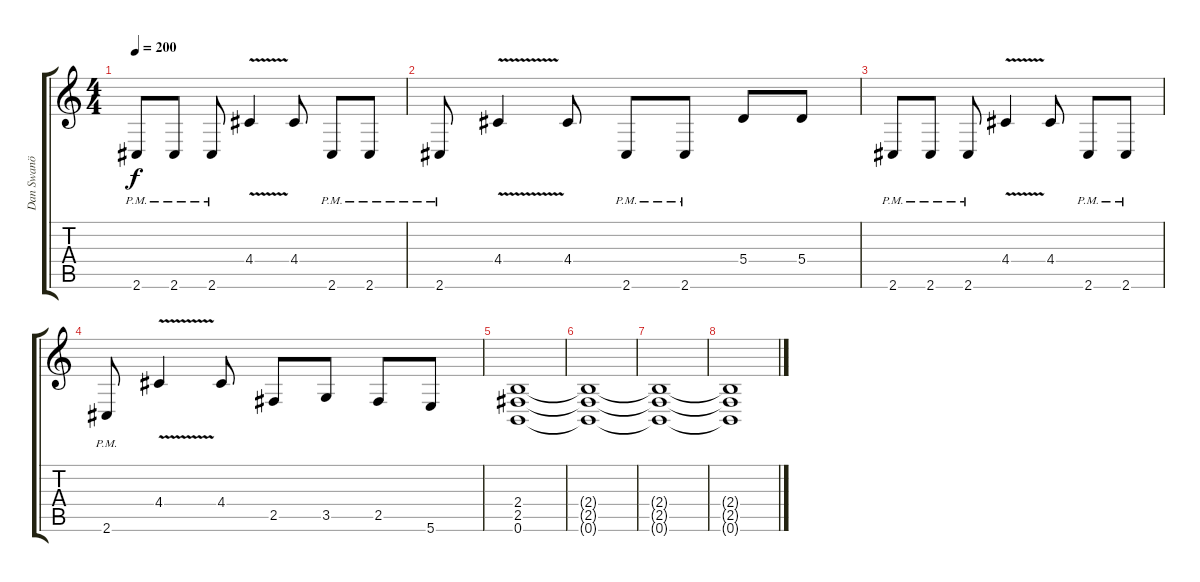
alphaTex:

\track ("Dan Swanö" "Dan Swanö") {instrument distortionguitar}
\staff {score tabs}
\tuning (B3 Gb3 D3 A2 E2 B1) {hide}
\ts (4 4)
\tempo 200
\clef g2
\ks c
2.6{pm}.8{dy f} 2.6{pm}.8 2.6{pm}.8 4.4{v}.4 4.4.8 2.6{pm}.8 2.6{pm}.8 |
2.6{pm}.8 4.4{v}.4 4.4.8 2.6{pm}.8 2.6{pm}.8 5.4.8 5.4.8 |
2.6{pm}.8 2.6{pm}.8 2.6{pm}.8 4.4{v}.4 4.4.8 2.6{pm}.8 2.6{pm}.8 |
2.6{pm}.8 4.4{v}.4 4.4.8 2.5.8 3.5.8 2.5.8 5.6.8 |
(2.4 2.5 0.6).1 |
(2.4{t} 2.5{t} 0.6{t}).1{volume 0} |
(2.4{t} 2.5{t} 0.6{t}).1 |
(2.4{t} 2.5{t} 0.6{t}).1
